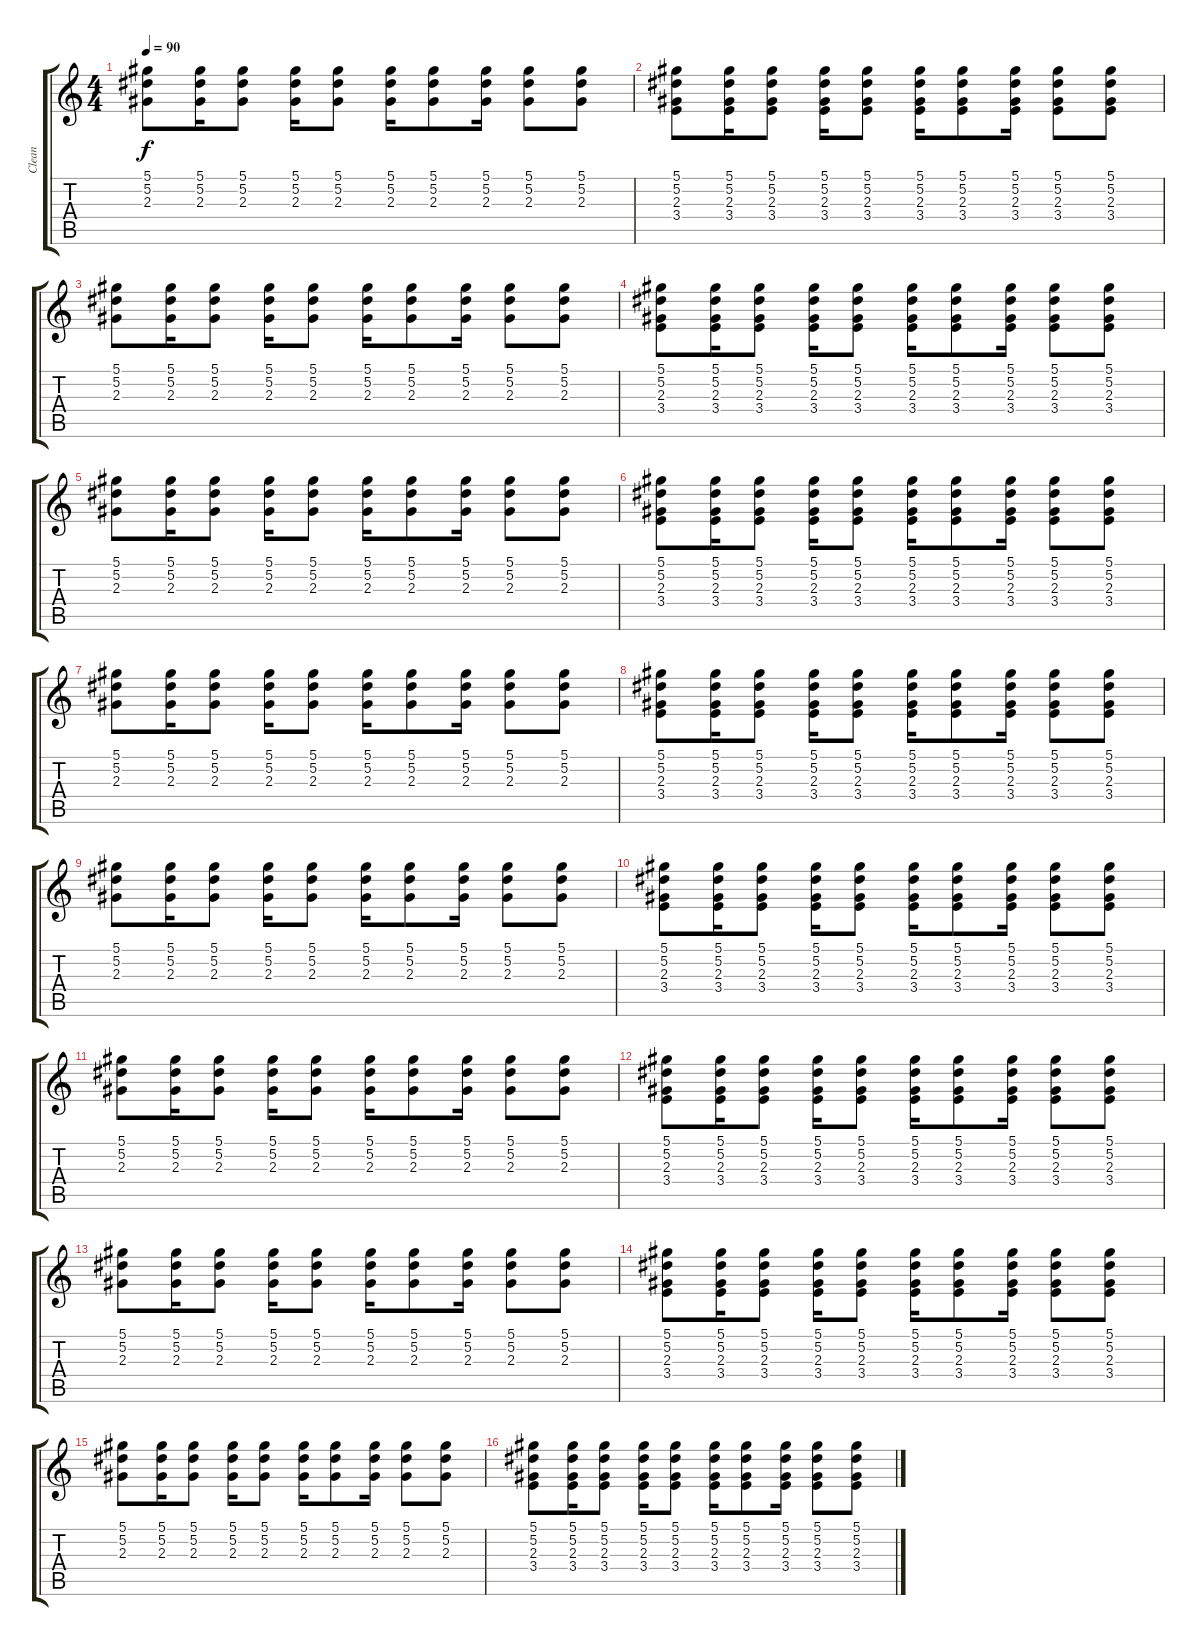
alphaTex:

\track ("Clean" "Clean") {instrument electricguitarclean}
\staff {score tabs}
\tuning (Eb4 Bb3 Gb3 Db3 Ab2 Eb2) {hide}
\ts (4 4)
\tempo 90
\clef g2
\ks c
(5.1 5.2 2.3).8{dy f instrument electricguitarclean} (5.1 5.2 2.3).16 (5.1 5.2 2.3).8 (5.1 5.2 2.3).16 (5.1 5.2 2.3).8 (5.1 5.2 2.3).16 (5.1 5.2 2.3).8 (5.1 5.2 2.3).16 (5.1 5.2 2.3).8 (5.1 5.2 2.3).8 |
(5.1 5.2 2.3 3.4).8 (5.1 5.2 2.3 3.4).16 (5.1 5.2 2.3 3.4).8 (5.1 5.2 2.3 3.4).16 (5.1 5.2 2.3 3.4).8 (5.1 5.2 2.3 3.4).16 (5.1 5.2 2.3 3.4).8 (5.1 5.2 2.3 3.4).16 (5.1 5.2 2.3 3.4).8 (5.1 5.2 2.3 3.4).8 |
(5.1 5.2 2.3).8 (5.1 5.2 2.3).16 (5.1 5.2 2.3).8 (5.1 5.2 2.3).16 (5.1 5.2 2.3).8 (5.1 5.2 2.3).16 (5.1 5.2 2.3).8 (5.1 5.2 2.3).16 (5.1 5.2 2.3).8 (5.1 5.2 2.3).8 |
(5.1 5.2 2.3 3.4).8 (5.1 5.2 2.3 3.4).16 (5.1 5.2 2.3 3.4).8 (5.1 5.2 2.3 3.4).16 (5.1 5.2 2.3 3.4).8 (5.1 5.2 2.3 3.4).16 (5.1 5.2 2.3 3.4).8 (5.1 5.2 2.3 3.4).16 (5.1 5.2 2.3 3.4).8 (5.1 5.2 2.3 3.4).8 |
(5.1 5.2 2.3).8 (5.1 5.2 2.3).16 (5.1 5.2 2.3).8 (5.1 5.2 2.3).16 (5.1 5.2 2.3).8 (5.1 5.2 2.3).16 (5.1 5.2 2.3).8 (5.1 5.2 2.3).16 (5.1 5.2 2.3).8 (5.1 5.2 2.3).8 |
(5.1 5.2 2.3 3.4).8 (5.1 5.2 2.3 3.4).16 (5.1 5.2 2.3 3.4).8 (5.1 5.2 2.3 3.4).16 (5.1 5.2 2.3 3.4).8 (5.1 5.2 2.3 3.4).16 (5.1 5.2 2.3 3.4).8 (5.1 5.2 2.3 3.4).16 (5.1 5.2 2.3 3.4).8 (5.1 5.2 2.3 3.4).8 |
(5.1 5.2 2.3).8 (5.1 5.2 2.3).16 (5.1 5.2 2.3).8 (5.1 5.2 2.3).16 (5.1 5.2 2.3).8 (5.1 5.2 2.3).16 (5.1 5.2 2.3).8 (5.1 5.2 2.3).16 (5.1 5.2 2.3).8 (5.1 5.2 2.3).8 |
(5.1 5.2 2.3 3.4).8 (5.1 5.2 2.3 3.4).16 (5.1 5.2 2.3 3.4).8 (5.1 5.2 2.3 3.4).16 (5.1 5.2 2.3 3.4).8 (5.1 5.2 2.3 3.4).16 (5.1 5.2 2.3 3.4).8 (5.1 5.2 2.3 3.4).16 (5.1 5.2 2.3 3.4).8 (5.1 5.2 2.3 3.4).8 |
(5.1 5.2 2.3).8 (5.1 5.2 2.3).16 (5.1 5.2 2.3).8 (5.1 5.2 2.3).16 (5.1 5.2 2.3).8 (5.1 5.2 2.3).16 (5.1 5.2 2.3).8 (5.1 5.2 2.3).16 (5.1 5.2 2.3).8 (5.1 5.2 2.3).8 |
(5.1 5.2 2.3 3.4).8 (5.1 5.2 2.3 3.4).16 (5.1 5.2 2.3 3.4).8 (5.1 5.2 2.3 3.4).16 (5.1 5.2 2.3 3.4).8 (5.1 5.2 2.3 3.4).16 (5.1 5.2 2.3 3.4).8 (5.1 5.2 2.3 3.4).16 (5.1 5.2 2.3 3.4).8 (5.1 5.2 2.3 3.4).8 |
(5.1 5.2 2.3).8 (5.1 5.2 2.3).16 (5.1 5.2 2.3).8 (5.1 5.2 2.3).16 (5.1 5.2 2.3).8 (5.1 5.2 2.3).16 (5.1 5.2 2.3).8 (5.1 5.2 2.3).16 (5.1 5.2 2.3).8 (5.1 5.2 2.3).8 |
(5.1 5.2 2.3 3.4).8 (5.1 5.2 2.3 3.4).16 (5.1 5.2 2.3 3.4).8 (5.1 5.2 2.3 3.4).16 (5.1 5.2 2.3 3.4).8 (5.1 5.2 2.3 3.4).16 (5.1 5.2 2.3 3.4).8 (5.1 5.2 2.3 3.4).16 (5.1 5.2 2.3 3.4).8 (5.1 5.2 2.3 3.4).8 |
(5.1 5.2 2.3).8 (5.1 5.2 2.3).16 (5.1 5.2 2.3).8 (5.1 5.2 2.3).16 (5.1 5.2 2.3).8 (5.1 5.2 2.3).16 (5.1 5.2 2.3).8 (5.1 5.2 2.3).16 (5.1 5.2 2.3).8 (5.1 5.2 2.3).8 |
(5.1 5.2 2.3 3.4).8 (5.1 5.2 2.3 3.4).16 (5.1 5.2 2.3 3.4).8 (5.1 5.2 2.3 3.4).16 (5.1 5.2 2.3 3.4).8 (5.1 5.2 2.3 3.4).16 (5.1 5.2 2.3 3.4).8 (5.1 5.2 2.3 3.4).16 (5.1 5.2 2.3 3.4).8 (5.1 5.2 2.3 3.4).8 |
(5.1 5.2 2.3).8 (5.1 5.2 2.3).16 (5.1 5.2 2.3).8 (5.1 5.2 2.3).16 (5.1 5.2 2.3).8 (5.1 5.2 2.3).16 (5.1 5.2 2.3).8 (5.1 5.2 2.3).16 (5.1 5.2 2.3).8 (5.1 5.2 2.3).8 |
(5.1 5.2 2.3 3.4).8 (5.1 5.2 2.3 3.4).16 (5.1 5.2 2.3 3.4).8 (5.1 5.2 2.3 3.4).16 (5.1 5.2 2.3 3.4).8 (5.1 5.2 2.3 3.4).16 (5.1 5.2 2.3 3.4).8 (5.1 5.2 2.3 3.4).16 (5.1 5.2 2.3 3.4).8 (5.1 5.2 2.3 3.4).8
